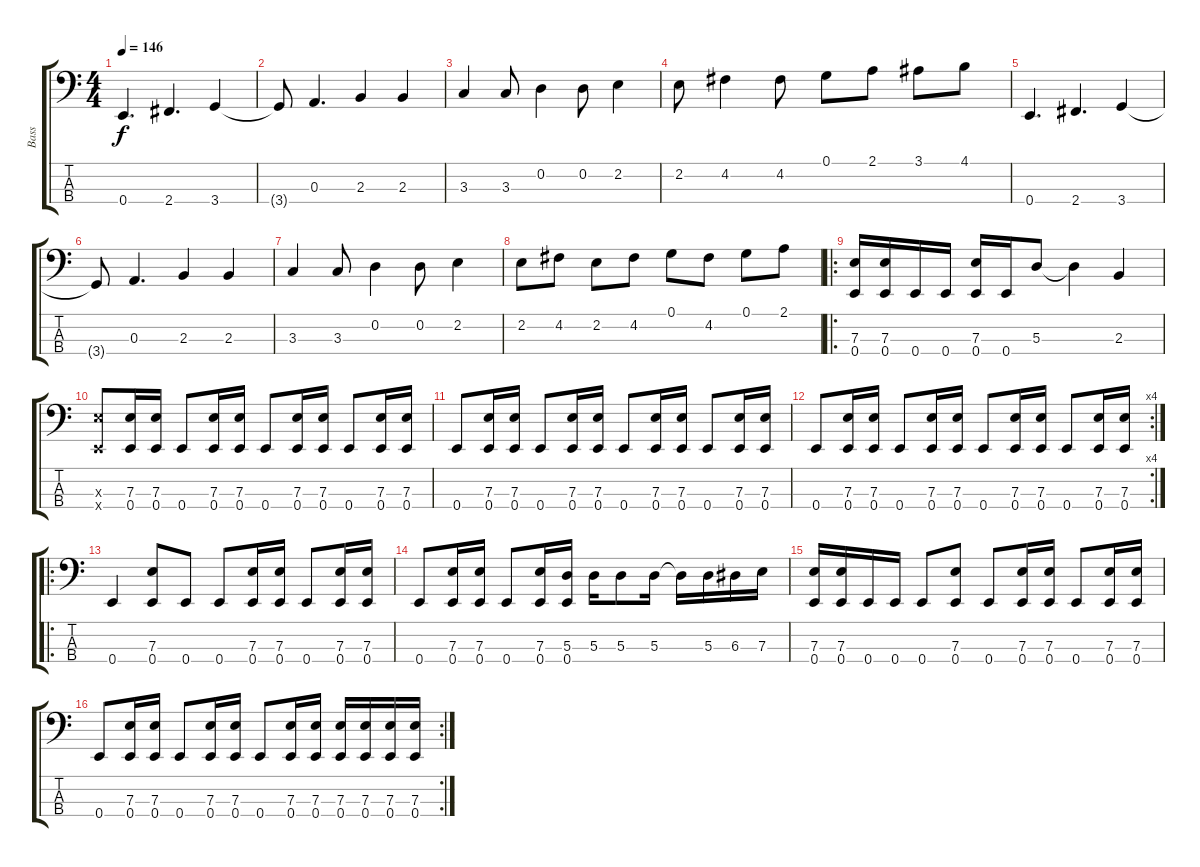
\track ("Bass" "Bass") {instrument electricbasspick}
\staff {score tabs}
\tuning (G2 D2 A1 E1) {hide}
\ts (4 4)
\tempo 146
\clef f4
\ks c
0.4.4{d dy f} 2.4.4{d} 3.4.4 |
3.4{t}.8 0.3.4{d} 2.3.4 2.3.4 |
3.3.4 3.3.8 0.2.4 0.2.8 2.2.4 |
2.2.8 4.2.4 4.2.8 0.1.8 2.1.8 3.1.8 4.1.8 |
0.4.4{d} 2.4.4{d} 3.4.4 |
3.4{t}.8 0.3.4{d} 2.3.4 2.3.4 |
3.3.4 3.3.8 0.2.4 0.2.8 2.2.4 |
2.2.8 4.2.8 2.2.8 4.2.8 0.1.8 4.2.8 0.1.8 2.1.8 |
\ro
(7.3 0.4).16 (7.3 0.4).16 0.4.16 0.4.16 (7.3 0.4).16 0.4.16 5.3.8 5.3{t}.4 2.3.4 |
(7.3{x} 0.4{x}).8 (7.3 0.4).16 (7.3 0.4).16 0.4.8 (7.3 0.4).16 (7.3 0.4).16 0.4.8 (7.3 0.4).16 (7.3 0.4).16 0.4.8 (7.3 0.4).16 (7.3 0.4).16 |
0.4.8 (7.3 0.4).16 (7.3 0.4).16 0.4.8 (7.3 0.4).16 (7.3 0.4).16 0.4.8 (7.3 0.4).16 (7.3 0.4).16 0.4.8 (7.3 0.4).16 (7.3 0.4).16 |
\rc 4
0.4.8 (7.3 0.4).16 (7.3 0.4).16 0.4.8 (7.3 0.4).16 (7.3 0.4).16 0.4.8 (7.3 0.4).16 (7.3 0.4).16 0.4.8 (7.3 0.4).16 (7.3 0.4).16 |
\ro
0.4.4 (7.3 0.4).8 0.4.8 0.4.8 (7.3 0.4).16 (7.3 0.4).16 0.4.8 (7.3 0.4).16 (7.3 0.4).16 |
0.4.8 (7.3 0.4).16 (7.3 0.4).16 0.4.8 (7.3 0.4).16 (5.3 0.4).16 5.3.16 5.3.8 5.3.16 5.3{t}.16 5.3.16 6.3.16 7.3.16 |
(7.3 0.4).16 (7.3 0.4).16 0.4.16 0.4.16 0.4.8 (7.3 0.4).8 0.4.8 (7.3 0.4).16 (7.3 0.4).16 0.4.8 (7.3 0.4).16 (7.3 0.4).16 |
\rc 2
0.4.8 (7.3 0.4).16 (7.3 0.4).16 0.4.8 (7.3 0.4).16 (7.3 0.4).16 0.4.8 (7.3 0.4).16 (7.3 0.4).16 (7.3 0.4).16 (7.3 0.4).16 (7.3 0.4).16 (7.3 0.4).16
